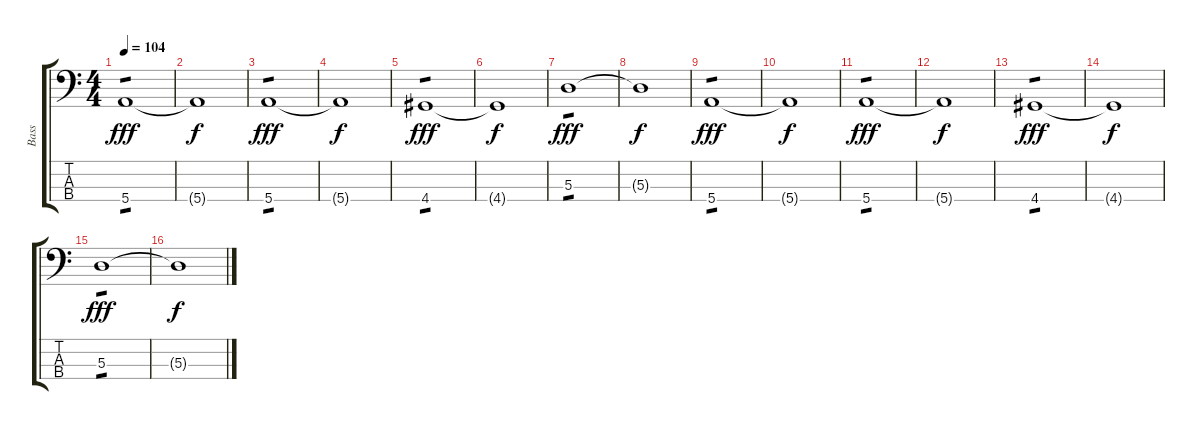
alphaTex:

\track ("Bass" "Bass") {instrument electricbassfinger}
\staff {score tabs}
\tuning (G2 D2 A1 E1) {hide}
\ts (4 4)
\tempo 104
\clef f4
\ks c
5.4.1{tp 1 dy fff} |
5.4{t}.1{dy f} |
5.4.1{tp 1 dy fff} |
5.4{t}.1{dy f} |
4.4.1{tp 1 dy fff} |
4.4{t}.1{dy f} |
5.3.1{tp 1 dy fff} |
5.3{t}.1{dy f} |
5.4.1{tp 1 dy fff} |
5.4{t}.1{dy f} |
5.4.1{tp 1 dy fff} |
5.4{t}.1{dy f} |
4.4.1{tp 1 dy fff} |
4.4{t}.1{dy f} |
5.3.1{tp 1 dy fff} |
5.3{t}.1{dy f}
